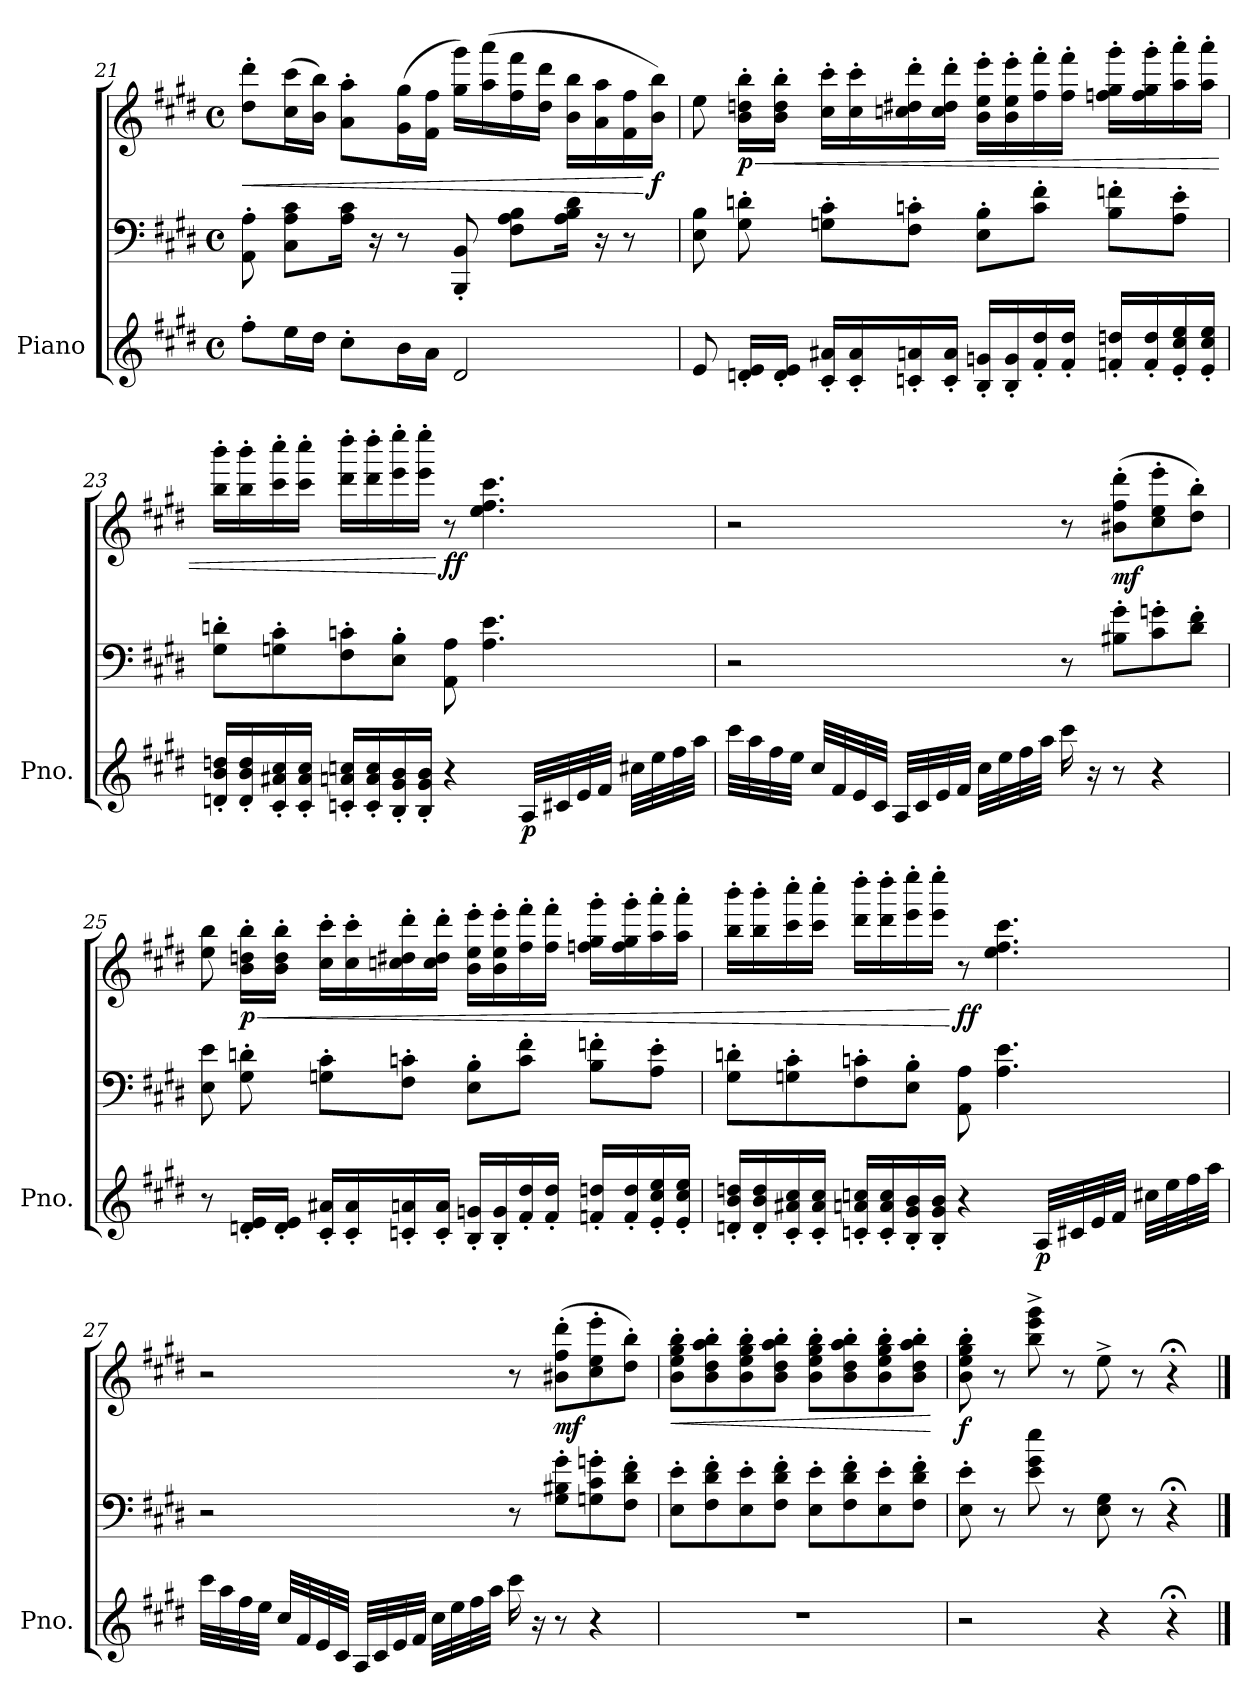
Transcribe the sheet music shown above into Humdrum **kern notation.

**kern	**kern	**kern	**dynam
*part1	*part1	*part1	*part1
*staff3	*staff2	*staff1	*staff1/2/3
*I"Piano	*	*	*
*I'Pno.	*	*	*
*clefG2	*clefF4	*clefG2	*
*k[f#c#g#d#]	*k[f#c#g#d#]	*k[f#c#g#d#]	*
*M4/4	*M4/4	*M4/4	*
*met(c)	*met(c)	*met(c)	*
=21	=21	=21	=21
!	!	!	!LO:HP:b
8ff#'\L	8AA\' 8A\'	8dd#\' 8ddd#\'L	<
16ee\L	8C#\ 8A\ 8c#\L	(>16cc#\ 16ccc#\L	.
16dd#\JJ	.	16b\ 16bb\JJ)	.
8cc#'\L	16A\ 16c#\Jk	8a\' 8aa\'L	.
.	16r	.	.
16b\L	8r	(>16g#\ 16gg#\L	.
16a\JJ	.	16f#\ 16ff#\JJ	.
2d#/	8BBB/' 8BB/'	16gg#\ 16ggg#\LL)	.
.	.	(>16aa\ 16aaa\	.
.	8F#\ 8A\ 8B\L	16ff#\ 16fff#\	.
.	.	16dd#\ 16ddd#\JJ	.
.	16A\ 16B\ 16d#\Jk	16b\ 16bb\LL	.
.	16r	16a\ 16aa\	.
.	8r	16f#\ 16ff#\	.
!	!	!	!LO:DY:n=1:b
.	.	16b\ 16bb\JJ)	[ f
=22	=22	=22	=22
*	*	*MM65	*
8e/	8E\ 8B\	8ee\	.
*	*	*MM80	*
!	!	!	!LO:HP:b
!	!	!	!LO:DY:n=1:b
16dn/' 16e/'LL	8G#\' 8dn\'	16b\' 16ddn\' 16bb\'LL	< p
16d/' 16e/'JJ	.	16b\' 16dd\' 16bb\'JJ	.
16c#/' 16a#X/'LL	8Gn\' 8c#\'L	16cc#\' 16ccc#\'LL	.
16c#/' 16a#/'	.	16cc#\' 16ccc#\'	.
16cn/' 16an/'	8F#\' 8cn\'J	16ccn\' 16dd#X\' 16ddd#\'	.
16c/' 16a/'JJ	.	16cc\' 16dd#\' 16ddd#\'JJ	.
16B/' 16gn/'LL	8E\' 8B\'L	16b\' 16ee\' 16eee\'LL	.
16B/' 16g/'	.	16b\' 16ee\' 16eee\'	.
16f#/' 16dd#/'	8c\' 8f#\'J	16ff#\' 16fff#\'	.
16f#/' 16dd#/'JJ	.	16ff#\' 16fff#\'JJ	.
16fn/' 16ddn/'LL	8B\' 8fn\'L	16ffn\' 16gg#\' 16ggg#\'LL	.
16f/' 16dd/'	.	16ff\' 16gg#\' 16ggg#\'	.
16e/' 16cc#/' 16ee/'	8A\' 8e\'J	16aa\' 16aaa\'	.
16e/' 16cc#/' 16ee/'JJ	.	16aa\' 16aaa\'JJ	.
!!LO:LB:g=z
=23	=23	=23	=23
16dn/' 16b/' 16ddn/'LL	8G#\' 8dn\'L	16bb\' 16bbb\'LL	.
16d/' 16b/' 16dd/'	.	16bb\' 16bbb\'	.
16c#/' 16a#X/' 16cc#/'	8Gn\' 8c#\'	16ccc#\' 16cccc#\'	.
16c#/' 16a#/' 16cc#/'JJ	.	16ccc#\' 16cccc#\'JJ	.
16cn/' 16an/' 16ccn/'LL	8F#\' 8cn\'	16ddd#\' 16dddd#\'LL	.
16c/' 16a/' 16cc/'	.	16ddd#\' 16dddd#\'	.
16B/' 16g#/' 16b/'	8E\' 8B\'J	16eee\' 16eeee\'	.
16B/' 16g#/' 16b/'JJ	.	16eee\' 16eeee\'JJ	.
!	!	!	!LO:DY:n=1:b
4r	8AA\ 8A\	8r	[ ff
.	4.A\ 4.e\	4.ee\ 4.ff#\ 4.ccc#\	.
!	!	!	!LO:DY:n=2:b=3
32A/LLL	.	.	p
32c#X/	.	.	.
32e/	.	.	.
32f#/JJJ	.	.	.
32cc#X\LLL	.	.	.
32ee\	.	.	.
32ff#\	.	.	.
32aa\JJJ	.	.	.
=24	=24	=24	=24
32ccc#\LLL	2r	2r	.
32aa\	.	.	.
32ff#\	.	.	.
32ee\JJJ	.	.	.
32cc#/LLL	.	.	.
32f#/	.	.	.
32e/	.	.	.
32c#/JJJ	.	.	.
32A/LLL	.	.	.
32c#/	.	.	.
32e/	.	.	.
32f#/JJJ	.	.	.
32cc#\LLL	.	.	.
32ee\	.	.	.
32ff#\	.	.	.
32aa\JJJ	.	.	.
16ccc#\	8r	8r	.
16r	.	.	.
!	!	!	!LO:DY:b
8r	8B#X\' 8g#\'L	(>8b#X\' 8ff#\' 8ddd#\'L	mf
4r	8c#\' 8gn\'	8cc#\' 8ee\' 8eee\'	.
.	8d#\' 8f#\'J	8dd#\' 8bb\'J)	.
!!LO:LB:g=z
=25	=25	=25	=25
8r	8E\ 8e\	8ee\ 8bb\	.
!	!	!	!LO:HP:b
!	!	!	!LO:DY:n=1:b
16dn/' 16e/'LL	8G#\' 8dn\'	16b\' 16ddn\' 16bb\'LL	< p
16d/' 16e/'JJ	.	16b\' 16dd\' 16bb\'JJ	.
16c#/' 16a#X/'LL	8Gn\' 8c#\'L	16cc#\' 16ccc#\'LL	.
16c#/' 16a#/'	.	16cc#\' 16ccc#\'	.
16cn/' 16an/'	8F#\' 8cn\'J	16ccn\' 16dd#X\' 16ddd#\'	.
16c/' 16a/'JJ	.	16cc\' 16dd#\' 16ddd#\'JJ	.
16B/' 16gn/'LL	8E\' 8B\'L	16b\' 16ee\' 16eee\'LL	.
16B/' 16g/'	.	16b\' 16ee\' 16eee\'	.
16f#/' 16dd#/'	8c\' 8f#\'J	16ff#\' 16fff#\'	.
16f#/' 16dd#/'JJ	.	16ff#\' 16fff#\'JJ	.
16fn/' 16ddn/'LL	8B\' 8fn\'L	16ffn\' 16gg#\' 16ggg#\'LL	.
16f/' 16dd/'	.	16ff\' 16gg#\' 16ggg#\'	.
16e/' 16cc#/' 16ee/'	8A\' 8e\'J	16aa\' 16aaa\'	.
16e/' 16cc#/' 16ee/'JJ	.	16aa\' 16aaa\'JJ	.
=26	=26	=26	=26
16dn/' 16b/' 16ddn/'LL	8G#\' 8dn\'L	16bb\' 16bbb\'LL	.
16d/' 16b/' 16dd/'	.	16bb\' 16bbb\'	.
16c#/' 16a#X/' 16cc#/'	8Gn\' 8c#\'	16ccc#\' 16cccc#\'	.
16c#/' 16a#/' 16cc#/'JJ	.	16ccc#\' 16cccc#\'JJ	.
16cn/' 16an/' 16ccn/'LL	8F#\' 8cn\'	16ddd#\' 16dddd#\'LL	.
16c/' 16a/' 16cc/'	.	16ddd#\' 16dddd#\'	.
16B/' 16g#/' 16b/'	8E\' 8B\'J	16eee\' 16eeee\'	.
16B/' 16g#/' 16b/'JJ	.	16eee\' 16eeee\'JJ	.
!	!	!	!LO:DY:n=1:b
4r	8AA\ 8A\	8r	[ ff
.	4.A\ 4.e\	4.ee\ 4.ff#\ 4.ccc#\	.
!	!	!	!LO:DY:n=2:b=3
32A/LLL	.	.	p
32c#X/	.	.	.
32e/	.	.	.
32f#/JJJ	.	.	.
32cc#X\LLL	.	.	.
32ee\	.	.	.
32ff#\	.	.	.
32aa\JJJ	.	.	.
!!LO:PB:g=z
=27	=27	=27	=27
32ccc#\LLL	2r	2r	.
32aa\	.	.	.
32ff#\	.	.	.
32ee\JJJ	.	.	.
32cc#/LLL	.	.	.
32f#/	.	.	.
32e/	.	.	.
32c#/JJJ	.	.	.
32A/LLL	.	.	.
32c#/	.	.	.
32e/	.	.	.
32f#/JJJ	.	.	.
32cc#\LLL	.	.	.
32ee\	.	.	.
32ff#\	.	.	.
32aa\JJJ	.	.	.
16ccc#\	8r	8r	.
16r	.	.	.
!	!	!	!LO:DY:b
8r	8G#\' 8B#X\' 8g#\'L	(>8b#X\' 8ff#\' 8ddd#\'L	mf
4r	8Gn\' 8c#\' 8gn\'	8cc#\' 8ee\' 8eee\'	.
.	8F#\' 8d#\' 8f#\'J	8dd#\' 8bb\'J)	.
=28	=28	=28	=28
!	!	!	!LO:HP:b
1r	8E\' 8e\'L	8b\' 8ee\' 8gg#\' 8bb\'L	<
.	8F#\' 8d#\' 8f#\'	8b\' 8dd#\' 8aa\' 8bb\'	.
.	8E\' 8e\'	8b\' 8ee\' 8gg#\' 8bb\'	.
.	8F#\' 8d#\' 8f#\'J	8b\' 8dd#\' 8aa\' 8bb\'J	.
.	8E\' 8e\'L	8b\' 8ee\' 8gg#\' 8bb\'L	.
.	8F#\' 8d#\' 8f#\'	8b\' 8dd#\' 8aa\' 8bb\'	.
.	8E\' 8e\'	8b\' 8ee\' 8gg#\' 8bb\'	.
.	8F#\' 8d#\' 8f#\'J	8b\' 8dd#\' 8aa\' 8bb\'J	.
.	.	.	[
=29	=29	=29	=29
!	!	!	!LO:DY:b
2r	8E\' 8e\'	8b\' 8ee\' 8gg#\' 8bb\'	f
.	8r	8r	.
*	*	*MM60	*
.	8e\ 8g#\ 8ee\	8bb\^ 8eee\^ 8ggg#\^	.
.	8r	8r	.
4r	8E\ 8G#\	8ee^\	.
.	8r	8r	.
4r;<	4r;<	4r;<	.
==	==	==	==
*-	*-	*-	*-
